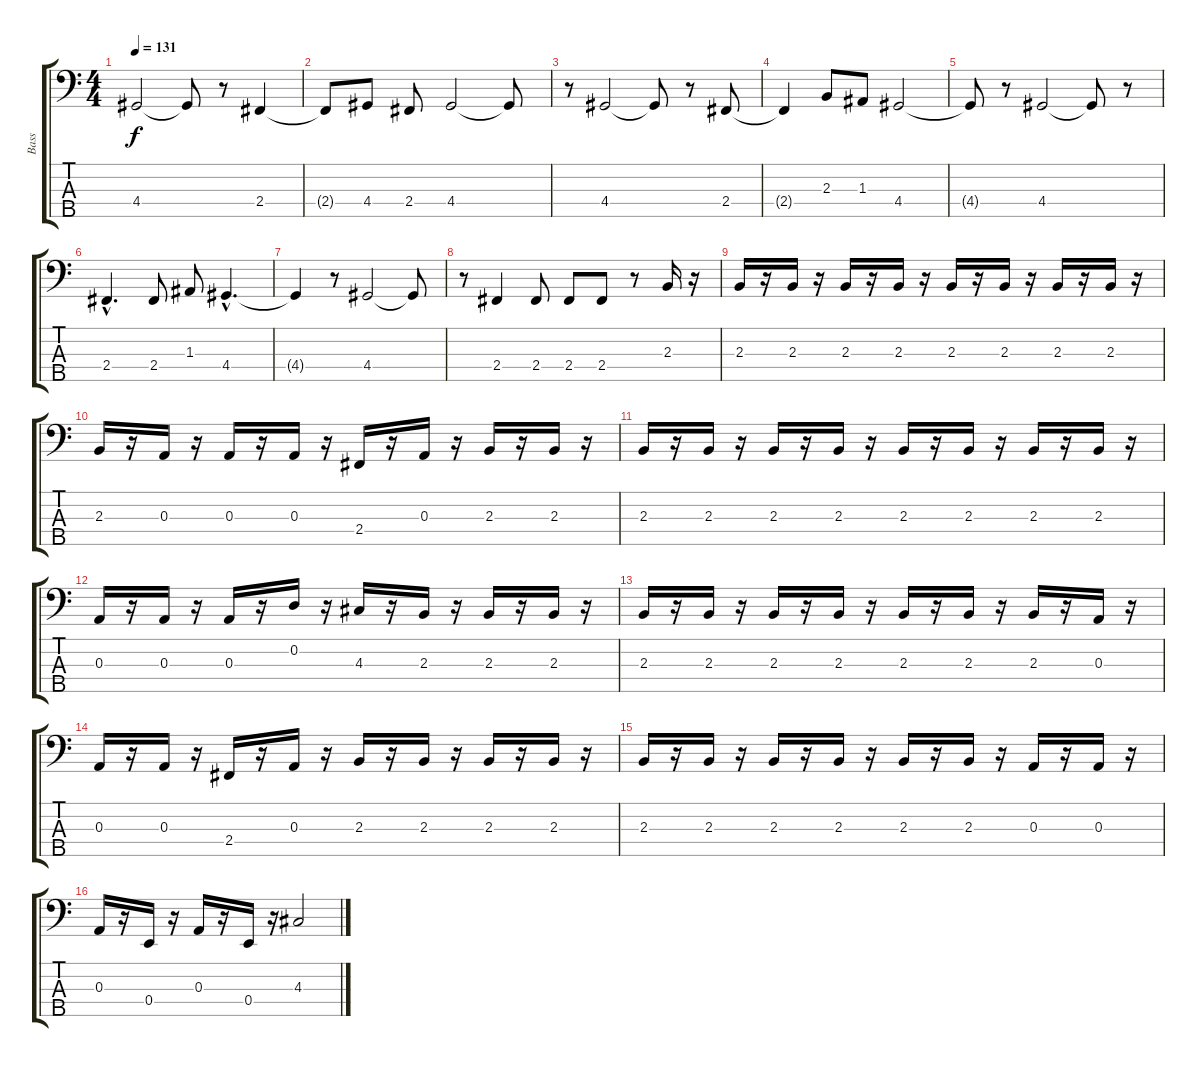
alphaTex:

\track ("Bass" "Bass") {instrument electricbassfinger}
\staff {score tabs}
\tuning (G2 D2 A1 E1 B0) {hide}
\ts (4 4)
\tempo 131
\clef f4
\ks c
4.4.2{dy f} 4.4{t}.8 r.8 2.4.4 |
2.4{t}.8 4.4.8 2.4.8 4.4.2 4.4{t}.8 |
r.8 4.4.2 4.4{t}.8 r.8 2.4.8 |
2.4{t}.4 2.3.8 1.3.8 4.4.2 |
4.4{t}.8 r.8 4.4.2 4.4{t}.8 r.8 |
2.4{hac}.4{d} 2.4.8 1.3.8 4.4{hac}.4{d} |
4.4{t}.4 r.8 4.4.2 4.4{t}.8 |
r.8 2.4.4 2.4.8 2.4.8 2.4.8 r.8 2.3.16 r.16 |
2.3.16 r.16 2.3.16 r.16 2.3.16 r.16 2.3.16 r.16 2.3.16 r.16 2.3.16 r.16 2.3.16 r.16 2.3.16 r.16 |
2.3.16 r.16 0.3.16 r.16 0.3.16 r.16 0.3.16 r.16 2.4.16 r.16 0.3.16 r.16 2.3.16 r.16 2.3.16 r.16 |
2.3.16 r.16 2.3.16 r.16 2.3.16 r.16 2.3.16 r.16 2.3.16 r.16 2.3.16 r.16 2.3.16 r.16 2.3.16 r.16 |
0.3.16 r.16 0.3.16 r.16 0.3.16 r.16 0.2.16 r.16 4.3.16 r.16 2.3.16 r.16 2.3.16 r.16 2.3.16 r.16 |
2.3.16 r.16 2.3.16 r.16 2.3.16 r.16 2.3.16 r.16 2.3.16 r.16 2.3.16 r.16 2.3.16 r.16 0.3.16 r.16 |
0.3.16 r.16 0.3.16 r.16 2.4.16 r.16 0.3.16 r.16 2.3.16 r.16 2.3.16 r.16 2.3.16 r.16 2.3.16 r.16 |
2.3.16 r.16 2.3.16 r.16 2.3.16 r.16 2.3.16 r.16 2.3.16 r.16 2.3.16 r.16 0.3.16 r.16 0.3.16 r.16 |
0.3.16 r.16 0.4.16 r.16 0.3.16 r.16 0.4.16 r.16 4.3.2
